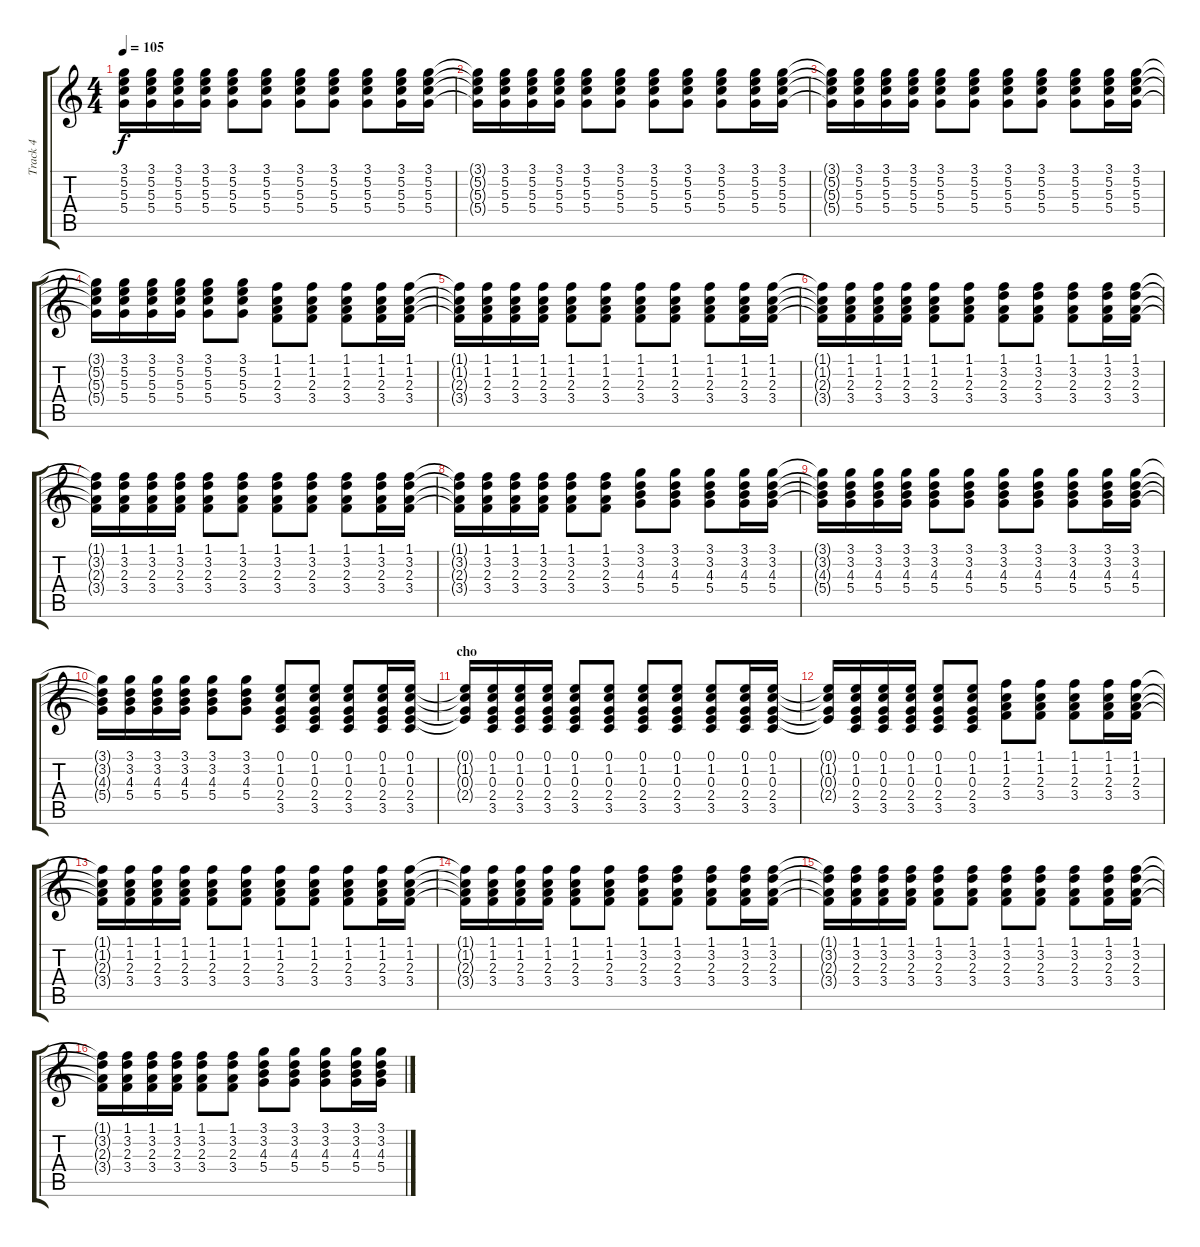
\track ("Track 4" "Track 4") {instrument electricguitarclean}
\staff {score tabs}
\tuning (E4 B3 G3 D3 A2 E2) {hide}
\ts (4 4)
\tempo 105
\clef g2
\ks c
(3.1{t} 5.2{t} 5.3{t} 5.4{t}).16{dy f} (3.1 5.2 5.3 5.4).16 (3.1 5.2 5.3 5.4).16 (3.1 5.2 5.3 5.4).16 (3.1 5.2 5.3 5.4).8 (3.1 5.2 5.3 5.4).8 (3.1 5.2 5.3 5.4).8 (3.1 5.2 5.3 5.4).8 (3.1 5.2 5.3 5.4).8 (3.1 5.2 5.3 5.4).16 (3.1 5.2 5.3 5.4).16 |
(3.1{t} 5.2{t} 5.3{t} 5.4{t}).16 (3.1 5.2 5.3 5.4).16 (3.1 5.2 5.3 5.4).16 (3.1 5.2 5.3 5.4).16 (3.1 5.2 5.3 5.4).8 (3.1 5.2 5.3 5.4).8 (3.1 5.2 5.3 5.4).8 (3.1 5.2 5.3 5.4).8 (3.1 5.2 5.3 5.4).8 (3.1 5.2 5.3 5.4).16 (3.1 5.2 5.3 5.4).16 |
(3.1{t} 5.2{t} 5.3{t} 5.4{t}).16 (3.1 5.2 5.3 5.4).16 (3.1 5.2 5.3 5.4).16 (3.1 5.2 5.3 5.4).16 (3.1 5.2 5.3 5.4).8 (3.1 5.2 5.3 5.4).8 (3.1 5.2 5.3 5.4).8 (3.1 5.2 5.3 5.4).8 (3.1 5.2 5.3 5.4).8 (3.1 5.2 5.3 5.4).16 (3.1 5.2 5.3 5.4).16 |
(3.1{t} 5.2{t} 5.3{t} 5.4{t}).16 (3.1 5.2 5.3 5.4).16 (3.1 5.2 5.3 5.4).16 (3.1 5.2 5.3 5.4).16 (3.1 5.2 5.3 5.4).8 (3.1 5.2 5.3 5.4).8 (1.1 1.2 2.3 3.4).8 (1.1 1.2 2.3 3.4).8 (1.1 1.2 2.3 3.4).8 (1.1 1.2 2.3 3.4).16 (1.1 1.2 2.3 3.4).16 |
(1.1{t} 1.2{t} 2.3{t} 3.4{t}).16 (1.1 1.2 2.3 3.4).16 (1.1 1.2 2.3 3.4).16 (1.1 1.2 2.3 3.4).16 (1.1 1.2 2.3 3.4).8 (1.1 1.2 2.3 3.4).8 (1.1 1.2 2.3 3.4).8 (1.1 1.2 2.3 3.4).8 (1.1 1.2 2.3 3.4).8 (1.1 1.2 2.3 3.4).16 (1.1 1.2 2.3 3.4).16 |
(1.1{t} 1.2{t} 2.3{t} 3.4{t}).16 (1.1 1.2 2.3 3.4).16 (1.1 1.2 2.3 3.4).16 (1.1 1.2 2.3 3.4).16 (1.1 1.2 2.3 3.4).8 (1.1 1.2 2.3 3.4).8 (1.1 3.2 2.3 3.4).8 (1.1 3.2 2.3 3.4).8 (1.1 3.2 2.3 3.4).8 (1.1 3.2 2.3 3.4).16 (1.1 3.2 2.3 3.4).16 |
(1.1{t} 3.2{t} 2.3{t} 3.4{t}).16 (1.1 3.2 2.3 3.4).16 (1.1 3.2 2.3 3.4).16 (1.1 3.2 2.3 3.4).16 (1.1 3.2 2.3 3.4).8 (1.1 3.2 2.3 3.4).8 (1.1 3.2 2.3 3.4).8 (1.1 3.2 2.3 3.4).8 (1.1 3.2 2.3 3.4).8 (1.1 3.2 2.3 3.4).16 (1.1 3.2 2.3 3.4).16 |
(1.1{t} 3.2{t} 2.3{t} 3.4{t}).16 (1.1 3.2 2.3 3.4).16 (1.1 3.2 2.3 3.4).16 (1.1 3.2 2.3 3.4).16 (1.1 3.2 2.3 3.4).8 (1.1 3.2 2.3 3.4).8 (3.1 3.2 4.3 5.4).8 (3.1 3.2 4.3 5.4).8 (3.1 3.2 4.3 5.4).8 (3.1 3.2 4.3 5.4).16 (3.1 3.2 4.3 5.4).16 |
(3.1{t} 3.2{t} 4.3{t} 5.4{t}).16 (3.1 3.2 4.3 5.4).16 (3.1 3.2 4.3 5.4).16 (3.1 3.2 4.3 5.4).16 (3.1 3.2 4.3 5.4).8 (3.1 3.2 4.3 5.4).8 (3.1 3.2 4.3 5.4).8 (3.1 3.2 4.3 5.4).8 (3.1 3.2 4.3 5.4).8 (3.1 3.2 4.3 5.4).16 (3.1 3.2 4.3 5.4).16 |
(3.1{t} 3.2{t} 4.3{t} 5.4{t}).16 (3.1 3.2 4.3 5.4).16 (3.1 3.2 4.3 5.4).16 (3.1 3.2 4.3 5.4).16 (3.1 3.2 4.3 5.4).8 (3.1 3.2 4.3 5.4).8 (0.1 1.2 0.3 2.4 3.5).8 (0.1 1.2 0.3 2.4 3.5).8 (0.1 1.2 0.3 2.4 3.5).8 (0.1 1.2 0.3 2.4 3.5).16 (0.1 1.2 0.3 2.4 3.5).16 |
\section ("" "cho")
(0.1{t} 1.2{t} 0.3{t} 2.4{t}).16 (0.1 1.2 0.3 2.4 3.5).16 (0.1 1.2 0.3 2.4 3.5).16 (0.1 1.2 0.3 2.4 3.5).16 (0.1 1.2 0.3 2.4 3.5).8 (0.1 1.2 0.3 2.4 3.5).8 (0.1 1.2 0.3 2.4 3.5).8 (0.1 1.2 0.3 2.4 3.5).8 (0.1 1.2 0.3 2.4 3.5).8 (0.1 1.2 0.3 2.4 3.5).16 (0.1 1.2 0.3 2.4 3.5).16 |
(0.1{t} 1.2{t} 0.3{t} 2.4{t}).16 (0.1 1.2 0.3 2.4 3.5).16 (0.1 1.2 0.3 2.4 3.5).16 (0.1 1.2 0.3 2.4 3.5).16 (0.1 1.2 0.3 2.4 3.5).8 (0.1 1.2 0.3 2.4 3.5).8 (1.1 1.2 2.3 3.4).8 (1.1 1.2 2.3 3.4).8 (1.1 1.2 2.3 3.4).8 (1.1 1.2 2.3 3.4).16 (1.1 1.2 2.3 3.4).16 |
(1.1{t} 1.2{t} 2.3{t} 3.4{t}).16 (1.1 1.2 2.3 3.4).16 (1.1 1.2 2.3 3.4).16 (1.1 1.2 2.3 3.4).16 (1.1 1.2 2.3 3.4).8 (1.1 1.2 2.3 3.4).8 (1.1 1.2 2.3 3.4).8 (1.1 1.2 2.3 3.4).8 (1.1 1.2 2.3 3.4).8 (1.1 1.2 2.3 3.4).16 (1.1 1.2 2.3 3.4).16 |
(1.1{t} 1.2{t} 2.3{t} 3.4{t}).16 (1.1 1.2 2.3 3.4).16 (1.1 1.2 2.3 3.4).16 (1.1 1.2 2.3 3.4).16 (1.1 1.2 2.3 3.4).8 (1.1 1.2 2.3 3.4).8 (1.1 3.2 2.3 3.4).8 (1.1 3.2 2.3 3.4).8 (1.1 3.2 2.3 3.4).8 (1.1 3.2 2.3 3.4).16 (1.1 3.2 2.3 3.4).16 |
(1.1{t} 3.2{t} 2.3{t} 3.4{t}).16 (1.1 3.2 2.3 3.4).16 (1.1 3.2 2.3 3.4).16 (1.1 3.2 2.3 3.4).16 (1.1 3.2 2.3 3.4).8 (1.1 3.2 2.3 3.4).8 (1.1 3.2 2.3 3.4).8 (1.1 3.2 2.3 3.4).8 (1.1 3.2 2.3 3.4).8 (1.1 3.2 2.3 3.4).16 (1.1 3.2 2.3 3.4).16 |
(1.1{t} 3.2{t} 2.3{t} 3.4{t}).16 (1.1 3.2 2.3 3.4).16 (1.1 3.2 2.3 3.4).16 (1.1 3.2 2.3 3.4).16 (1.1 3.2 2.3 3.4).8 (1.1 3.2 2.3 3.4).8 (3.1 3.2 4.3 5.4).8 (3.1 3.2 4.3 5.4).8 (3.1 3.2 4.3 5.4).8 (3.1 3.2 4.3 5.4).16 (3.1 3.2 4.3 5.4).16
